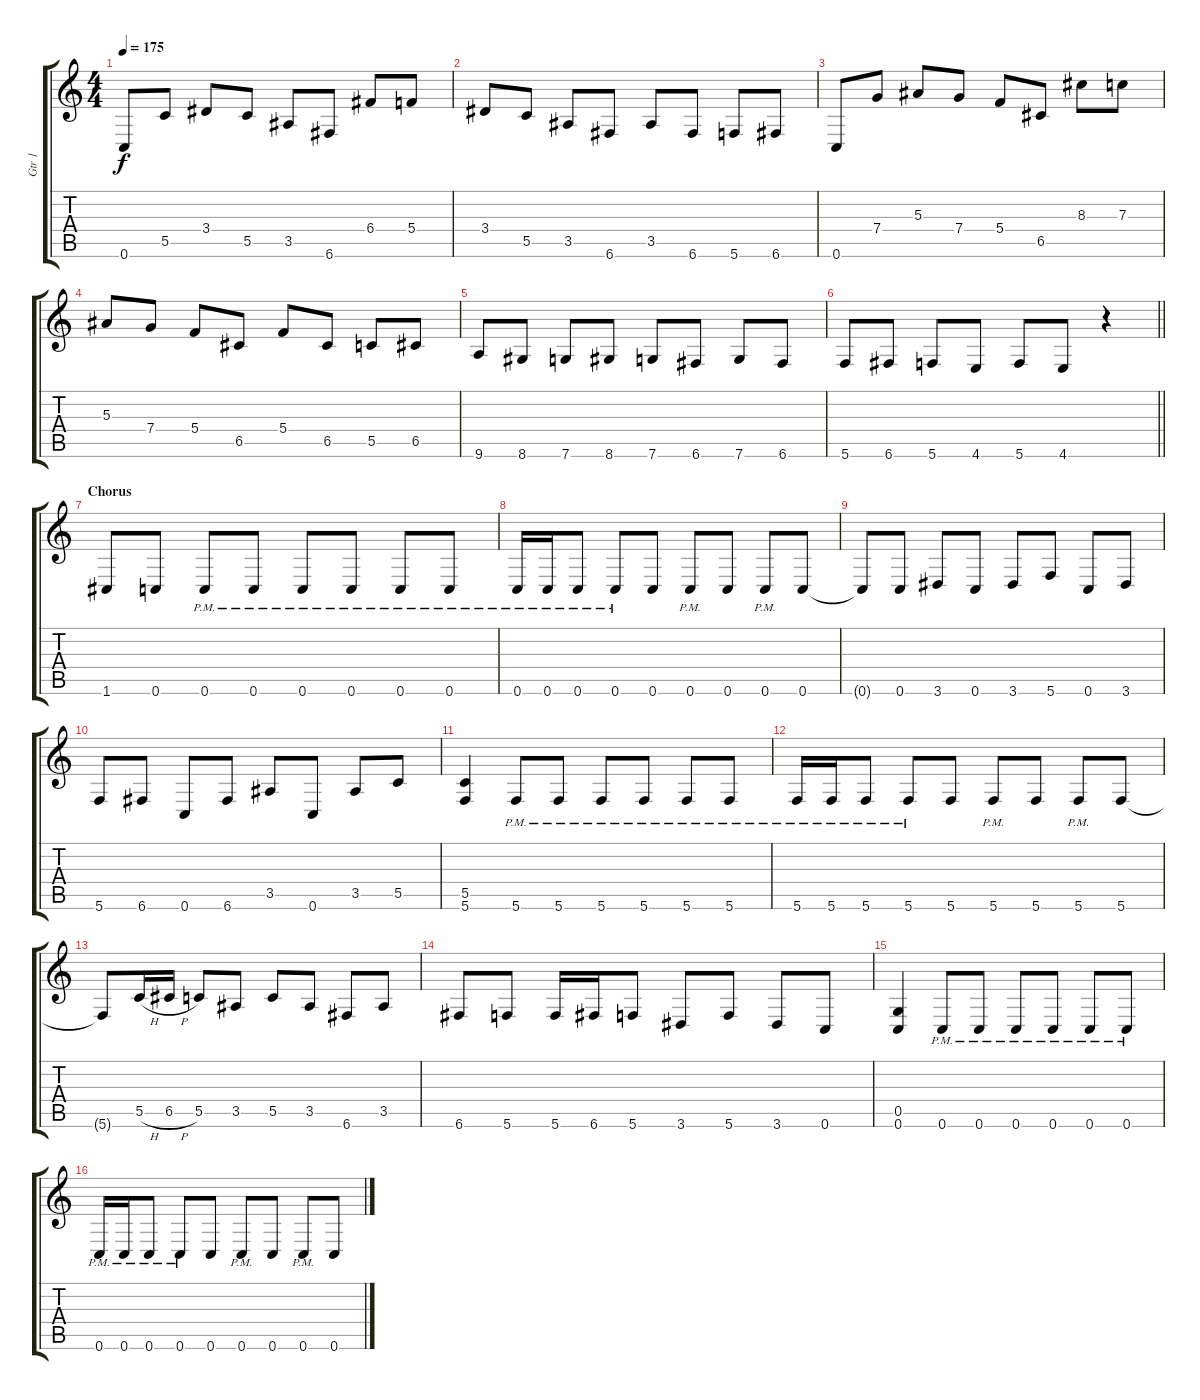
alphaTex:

\track ("Gtr 1" "Gtr 1") {instrument distortionguitar}
\staff {score tabs}
\tuning (D4 A3 F3 C3 G2 C2) {hide}
\ts (4 4)
\tempo 175
\clef g2
\ks c
0.6.8{dy f} 5.5.8 3.4.8 5.5.8 3.5.8 6.6.8 6.4.8 5.4.8 |
3.4.8 5.5.8 3.5.8 6.6.8 3.5.8 6.6.8 5.6.8 6.6.8 |
0.6.8 7.4.8 5.3.8 7.4.8 5.4.8 6.5.8 8.3.8 7.3.8 |
5.3.8 7.4.8 5.4.8 6.5.8 5.4.8 6.5.8 5.5.8 6.5.8 |
9.6.8 8.6.8 7.6.8 8.6.8 7.6.8 6.6.8 7.6.8 6.6.8 |
\barLineRight lightlight
5.6.8 6.6.8 5.6.8 4.6.8 5.6.8 4.6.8 r.4 |
\section ("" "Chorus")
1.6.8 0.6.8 0.6{pm}.8 0.6{pm}.8 0.6{pm}.8 0.6{pm}.8 0.6{pm}.8 0.6{pm}.8 |
0.6{pm}.16 0.6{pm}.16 0.6{pm}.8 0.6{pm}.8 0.6.8 0.6{pm}.8 0.6.8 0.6{pm}.8 0.6.8 |
0.6{t}.8 0.6.8 3.6.8 0.6.8 3.6.8 5.6.8 0.6.8 3.6.8 |
5.6.8 6.6.8 0.6.8 6.6.8 3.5.8 0.6.8 3.5.8 5.5.8 |
(5.5 5.6).4 5.6{pm}.8 5.6{pm}.8 5.6{pm}.8 5.6{pm}.8 5.6{pm}.8 5.6{pm}.8 |
5.6{pm}.16 5.6{pm}.16 5.6{pm}.8 5.6{pm}.8 5.6.8 5.6{pm}.8 5.6.8 5.6{pm}.8 5.6.8 |
5.6{t}.8 5.5{h}.16 6.5{h}.16 5.5.8 3.5.8 5.5.8 3.5.8 6.6.8 3.5.8 |
6.6.8 5.6.8 5.6.16 6.6.16 5.6.8 3.6.8 5.6.8 3.6.8 0.6.8 |
(0.5 0.6).4 0.6{pm}.8 0.6{pm}.8 0.6{pm}.8 0.6{pm}.8 0.6{pm}.8 0.6{pm}.8 |
0.6{pm}.16 0.6{pm}.16 0.6{pm}.8 0.6{pm}.8 0.6.8 0.6{pm}.8 0.6.8 0.6{pm}.8 0.6.8
